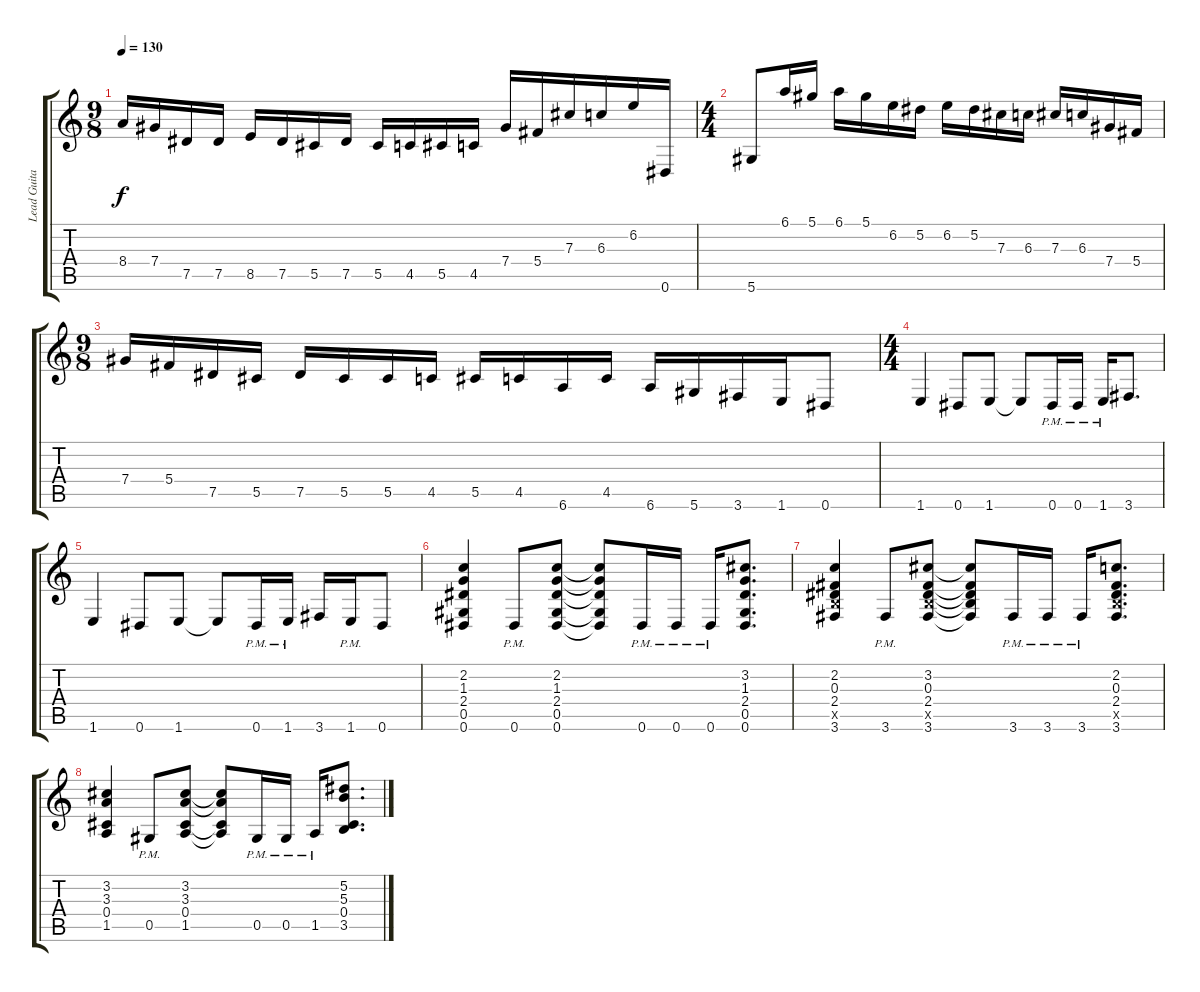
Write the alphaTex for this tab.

\track ("Lead Guitar" "Lead Guita") {instrument overdrivenguitar}
\staff {score tabs}
\tuning (Eb4 Bb3 Gb3 Db3 Ab2 Eb2) {hide}
\ts (9 8)
\tempo 130
\clef g2
\ks c
8.4.16{dy f} 7.4.16 7.5.16 7.5.16{beam split} 8.5.16 7.5.16{beam merge} 5.5.16 7.5.16{beam split} 5.5.16 4.5.16 5.5.16 4.5.16{beam split} 7.4.16 5.4.16 7.3.16 6.3.16 6.2.16 0.6.16 |
\ts (4 4)
5.6.8 6.1.16 5.1.16 6.1.16 5.1.16 6.2.16 5.2.16 6.2.16 5.2.16 7.3.16 6.3.16 7.3.16 6.3.16 7.4.16 5.4.16 |
\ts (9 8)
7.4.16 5.4.16 7.5.16 5.5.16{beam split} 7.5.16 5.5.16{beam merge} 5.5.16 4.5.16{beam split} 5.5.16 4.5.16 6.6.16 4.5.16{beam split} 6.6.16 5.6.16 3.6.16 1.6.16 0.6.8 |
\ts (4 4)
1.6.4 0.6.8 1.6.8 1.6{t}.8 0.6{pm}.16 0.6{pm}.16 1.6{pm}.16 3.6.8{d} |
1.6.4 0.6.8 1.6.8 1.6{t}.8 0.6{pm}.16 1.6{pm}.16 3.6.16 1.6{pm}.16 0.6.8 |
(2.2 1.3 2.4 0.5 0.6).4 0.6{pm}.8 (2.2 1.3 2.4 0.5 0.6).8 (2.2{t} 1.3{t} 2.4{t} 0.5{t} 0.6{t}).8 0.6{pm}.16 0.6{pm}.16 0.6{pm}.16 (3.2 1.3 2.4 0.5 0.6).8{d} |
(2.2 0.3 2.4 3.5{x} 3.6).4 3.6{pm}.8 (3.2 0.3 2.4 3.5{x} 3.6).8 (3.2{t} 0.3{t} 2.4{t} 3.5{t} 3.6{t}).8 3.6{pm}.16 3.6{pm}.16 3.6{pm}.16 (2.2 0.3 2.4 3.5{x} 3.6).8{d} |
(3.2 3.3 0.4 1.5).4 0.5{pm}.8 (3.2 3.3 0.4 1.5).8 (3.2{t} 3.3{t} 0.4{t} 1.5{t}).8 0.5{pm}.16 0.5{pm}.16 1.5{pm}.16 (5.2 5.3 0.4 3.5).8{d}
